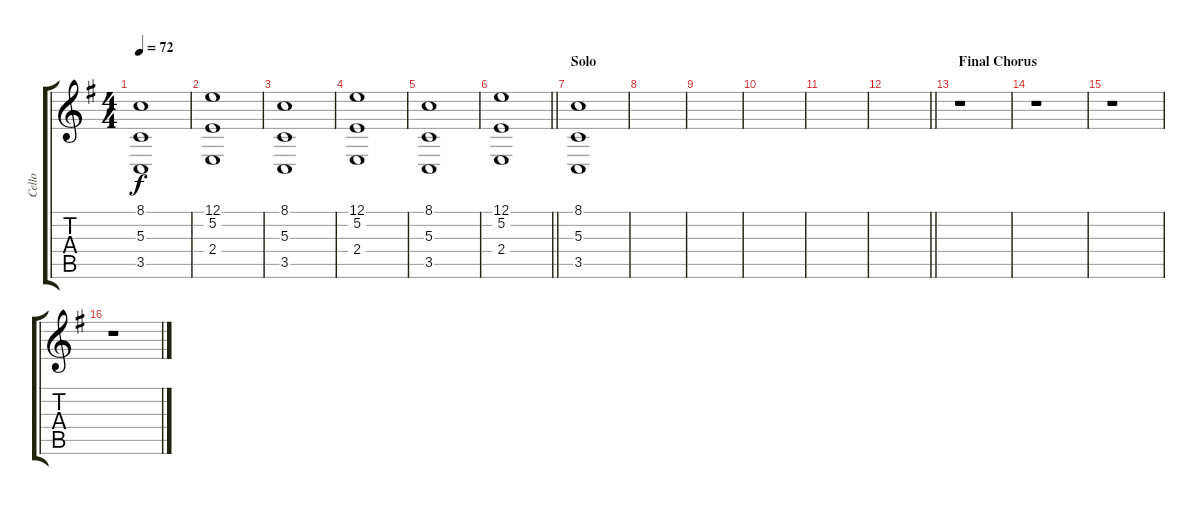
\track ("Cello" "Cello") {instrument cello}
\staff {score tabs}
\tuning (E4 B3 G3 D3 A2 E2) {hide}
\ts (4 4)
\tempo 72
\clef g2
\ks g
(8.1 5.3 3.5).1{dy f} |
(12.1 5.2 2.4).1{volume 10 instrument stringensemble1} |
(8.1 5.3 3.5).1 |
(12.1 5.2 2.4).1{volume 10 instrument stringensemble1} |
(8.1 5.3 3.5).1 |
\barLineRight lightlight
(12.1 5.2 2.4).1{volume 10 instrument stringensemble1} |
\section ("" "Solo")
(8.1 5.3 3.5).1 |
|
|
|
|
\barLineRight lightlight
|
\section ("" " Final Chorus")
r.1 |
r.1 |
r.1 |
r.1
